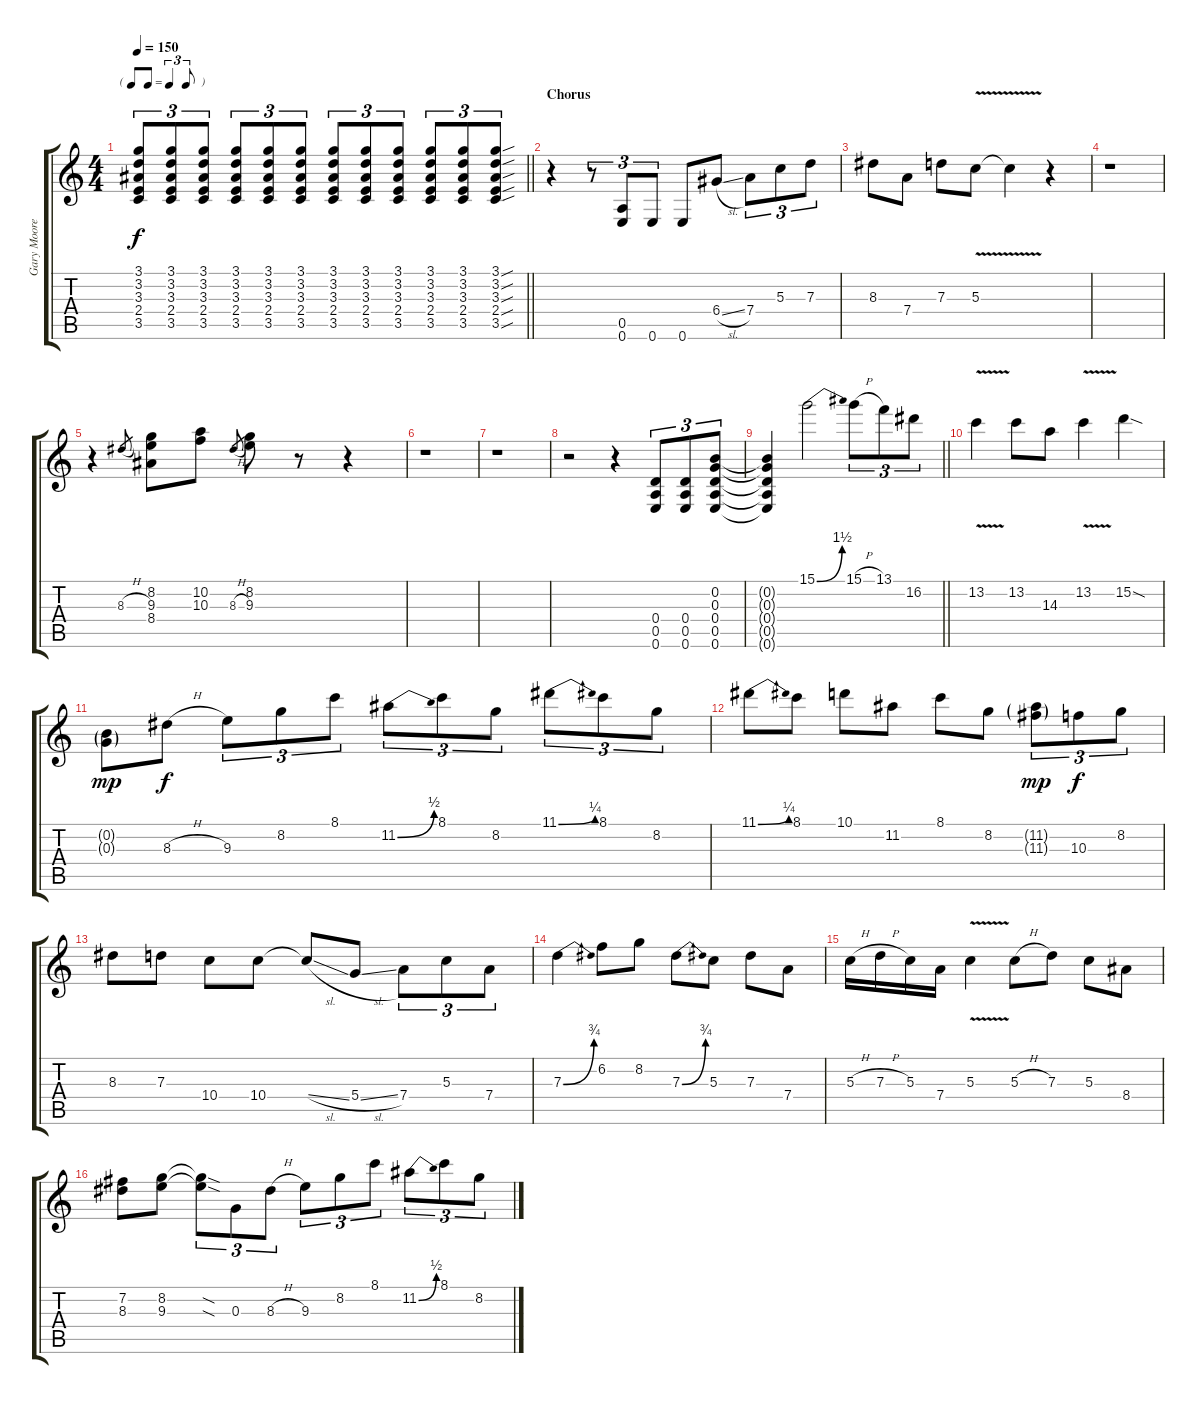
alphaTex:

\track ("Gary Moore - overdrive elctric" "Gary Moore") {instrument overdrivenguitar}
\staff {score tabs}
\tuning (E4 B3 G3 D3 A2 E2) {hide}
\ts (4 4)
\tf triplet8th
\tempo 150
\clef g2
\barLineRight lightlight
\ks c
(3.1 3.2 3.3 2.4 3.5).8{tu (3 2) dy f} (3.1 3.2 3.3 2.4 3.5).8{tu (3 2)} (3.1 3.2 3.3 2.4 3.5).8{tu (3 2)} (3.1 3.2 3.3 2.4 3.5).8{tu (3 2)} (3.1 3.2 3.3 2.4 3.5).8{tu (3 2)} (3.1 3.2 3.3 2.4 3.5).8{tu (3 2)} (3.1 3.2 3.3 2.4 3.5).8{tu (3 2)} (3.1 3.2 3.3 2.4 3.5).8{tu (3 2)} (3.1 3.2 3.3 2.4 3.5).8{tu (3 2)} (3.1 3.2 3.3 2.4 3.5).8{tu (3 2)} (3.1 3.2 3.3 2.4 3.5).8{tu (3 2)} (3.1{sou} 3.2{sou} 3.3{sou} 2.4{sou} 3.5{sou}).8{tu (3 2)} |
\section ("" "Chorus")
r.4 r.8{tu (3 2)} (0.5 0.6).8{tu (3 2)} 0.6.8{tu (3 2)} 0.6.8 6.4{sl}.8 7.4.8{tu (3 2)} 5.3.8{tu (3 2)} 7.3.8{tu (3 2)} |
8.3.8 7.4.8 7.3.8 5.3{v}.8 5.3{v t}.4 r.4 |
r.1 |
r.4 8.3{h}.8{gr} (8.2 9.3 8.4).8 (10.2 10.3).8 8.3{h}.8{gr} (8.2 9.3).8 r.8 r.4 |
r.1 |
r.1 |
r.2 r.4 (0.4 0.5 0.6).8{tu (3 2)} (0.4 0.5 0.6).8{tu (3 2)} (0.2 0.3 0.4 0.5 0.6).8{tu (3 2)} |
\barLineRight lightlight
(0.2{t} 0.3{t} 0.4{t} 0.5{t} 0.6{t}).4 15.1{be (bend 0 0 60 6)}.2 15.1{h}.8{tu (3 2)} 13.1.8{tu (3 2)} 16.2.8{tu (3 2)} |
13.2{v}.4 13.2.8 14.3.8 13.2{v}.4 15.2{sod}.4 |
(0.2{g} 0.3{g}).8{dy mp} 8.3{h}.8{dy f} 9.3.8{tu (3 2)} 8.2.8{tu (3 2)} 8.1.8{tu (3 2)} 11.2{be (bend 0 0 60 2)}.8{tu (3 2)} 8.1.8{tu (3 2)} 8.2.8{tu (3 2)} 11.1{be (bend 0 0 60 1)}.8{tu (3 2)} 8.1.8{tu (3 2)} 8.2.8{tu (3 2)} |
11.1{be (bend 0 0 60 1)}.8 8.1.8 10.1.8 11.2.8 8.1.8 8.2.8 (11.2{g} 11.3{g}).8{tu (3 2) dy mp} 10.3.8{tu (3 2) dy f} 8.2.8{tu (3 2)} |
8.3.8 7.3.8 10.4.8 10.4.8 10.4{sl t}.8 5.4{sl}.8 7.4.8{tu (3 2)} 5.3.8{tu (3 2)} 7.4.8{tu (3 2)} |
7.3{be (bend 0 0 60 3)}.4 6.2.8 8.2.8 7.3{be (bend 0 0 60 3)}.8 5.3.8 7.3.8 7.4.8 |
5.3{h}.16 7.3{h}.16 5.3.16 7.4.16 5.3{v}.4 5.3{h}.8 7.3.8 5.3.8 8.4.8 |
(7.2 8.3).8 (8.2 9.3).8 (8.2{sod t} 9.3{sod t}).8{tu (3 2)} 0.3.8{tu (3 2)} 8.3{h}.8{tu (3 2)} 9.3.8{tu (3 2)} 8.2.8{tu (3 2)} 8.1.8{tu (3 2)} 11.2{be (bend 0 0 60 2)}.8{tu (3 2)} 8.1.8{tu (3 2)} 8.2.8{tu (3 2)}
